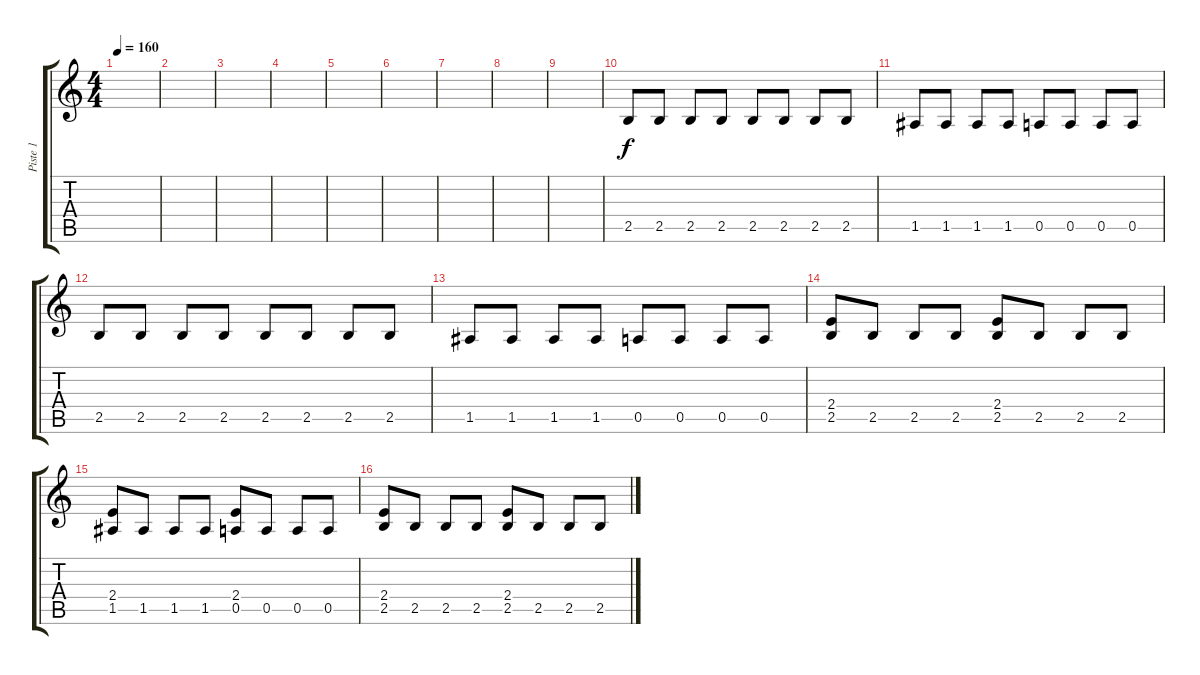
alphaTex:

\track ("Piste 1" "Piste 1") {instrument distortionguitar}
\staff {score tabs}
\tuning (E4 B3 G3 D3 A2 E2) {hide}
\ts (4 4)
\tempo 160
\clef g2
\ks c
|
|
|
|
|
|
|
|
|
2.5.8 2.5.8 2.5.8 2.5.8 2.5.8 2.5.8 2.5.8 2.5.8 |
1.5.8 1.5.8 1.5.8 1.5.8 0.5.8 0.5.8 0.5.8 0.5.8 |
2.5.8 2.5.8 2.5.8 2.5.8 2.5.8 2.5.8 2.5.8 2.5.8 |
1.5.8 1.5.8 1.5.8 1.5.8 0.5.8 0.5.8 0.5.8 0.5.8 |
(2.4 2.5).8 2.5.8 2.5.8 2.5.8 (2.4 2.5).8 2.5.8 2.5.8 2.5.8 |
(2.4 1.5).8 1.5.8 1.5.8 1.5.8 (2.4 0.5).8 0.5.8 0.5.8 0.5.8 |
(2.4 2.5).8 2.5.8 2.5.8 2.5.8 (2.4 2.5).8 2.5.8 2.5.8 2.5.8
